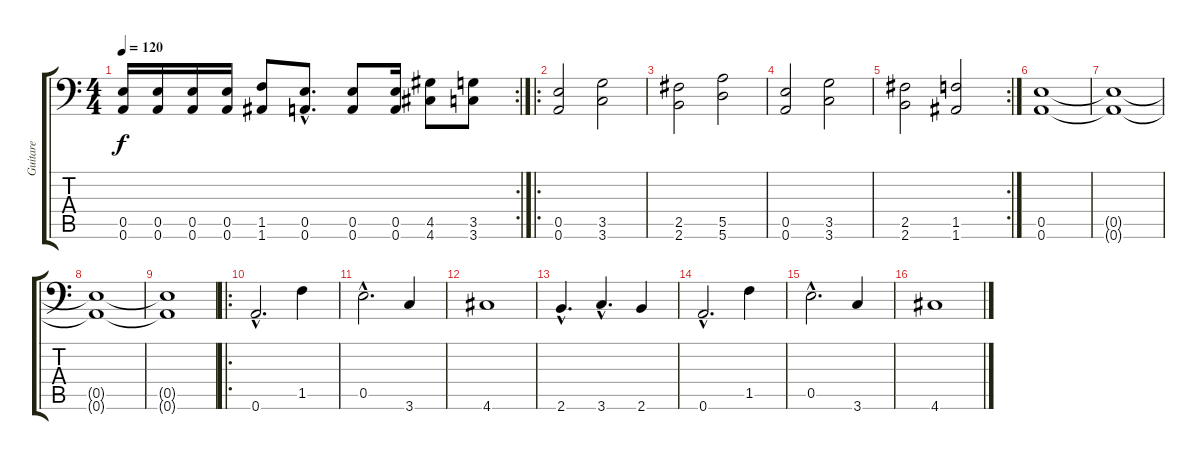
\track ("Guitare" "Guitare") {instrument distortionguitar}
\staff {score tabs}
\tuning (B3 Gb3 D3 A2 E2 A1) {hide}
\rc 2
\ts (4 4)
\tempo 120
\clef f4
\ks c
(0.5 0.6).16{dy f} (0.5 0.6).16 (0.5 0.6).16 (0.5 0.6).16 (1.5 1.6).8 (0.5{hac} 0.6{hac}).8{d} (0.5 0.6).8 (0.5 0.6).16 (4.5 4.6).8 (3.5 3.6).8 |
\ro
(0.5 0.6).2 (3.5 3.6).2 |
(2.5 2.6).2 (5.5 5.6).2 |
(0.5 0.6).2 (3.5 3.6).2 |
\rc 2
(2.5 2.6).2 (1.5 1.6).2 |
(0.5 0.6).1 |
(0.5{t} 0.6{t}).1 |
(0.5{t} 0.6{t}).1 |
(0.5{t} 0.6{t}).1 |
\ro
0.6{hac}.2{d} 1.5.4 |
0.5{hac}.2{d} 3.6.4 |
4.6.1 |
2.6{hac}.4{d} 3.6{hac}.4{d} 2.6.4 |
0.6{hac}.2{d} 1.5.4 |
0.5{hac}.2{d} 3.6.4 |
4.6.1
